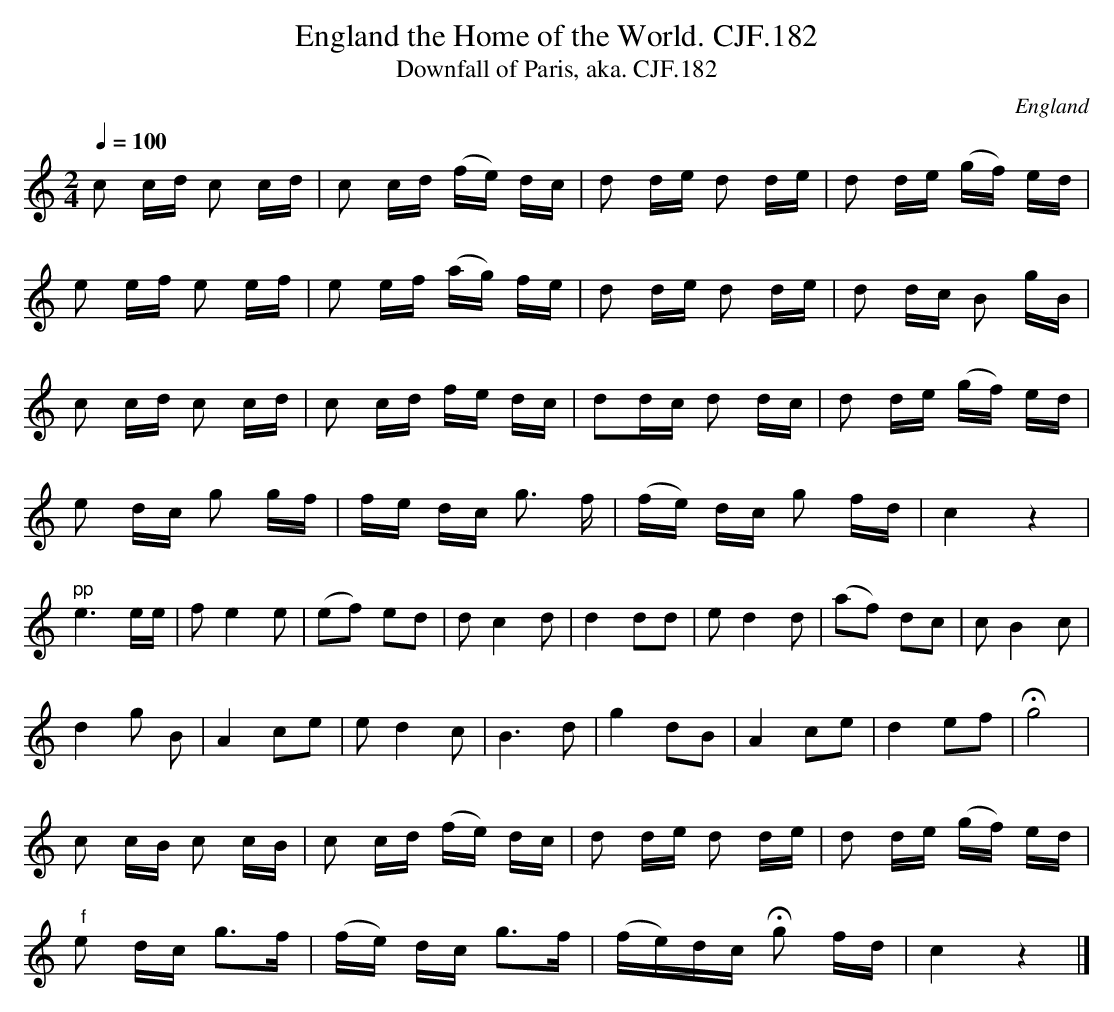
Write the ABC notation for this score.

X:1
T:England the Home of the World. CJF.182
T:Downfall of Paris, aka. CJF.182
O:England
M:2/4
L:1/16
Q:1/4=100
K:C major
c2 cd c2 cd|c2 cd (fe) dc|d2 de d2 de|d2 de (gf) ed|!
e2 ef e2 ef|e2 efr (ag) fe|d2 de d2 de|d2 dc B2 hgB|!
c2 cd c2 cd|c2 cd fe dc|d2dc d2 dc|d2 de (gf) ed|!
e2 dc g2 gf|fe dc g3 f|(fe) dc g2 fd|c4z4|!
"pp"e6ee|f2e4e2|(e2f2) e2d2|d2c4d2|\
d4d2d2|e2d4d2|(a2f2) d2c2|c2B4c2|!
d4g2 B2|A4c2e2|e2d4c2|B6d2|\
g4d2B2|A4c2e2|d4e2f2|Hg8|!
c2 cB c2 cB|c2 cd (fe) dc|d2 de d2 de|d2 de (gf) ed|!
" f"e2 dc g3f|(fe) dc g3f|(fe)dc Hg2 fd|c4z4|]
